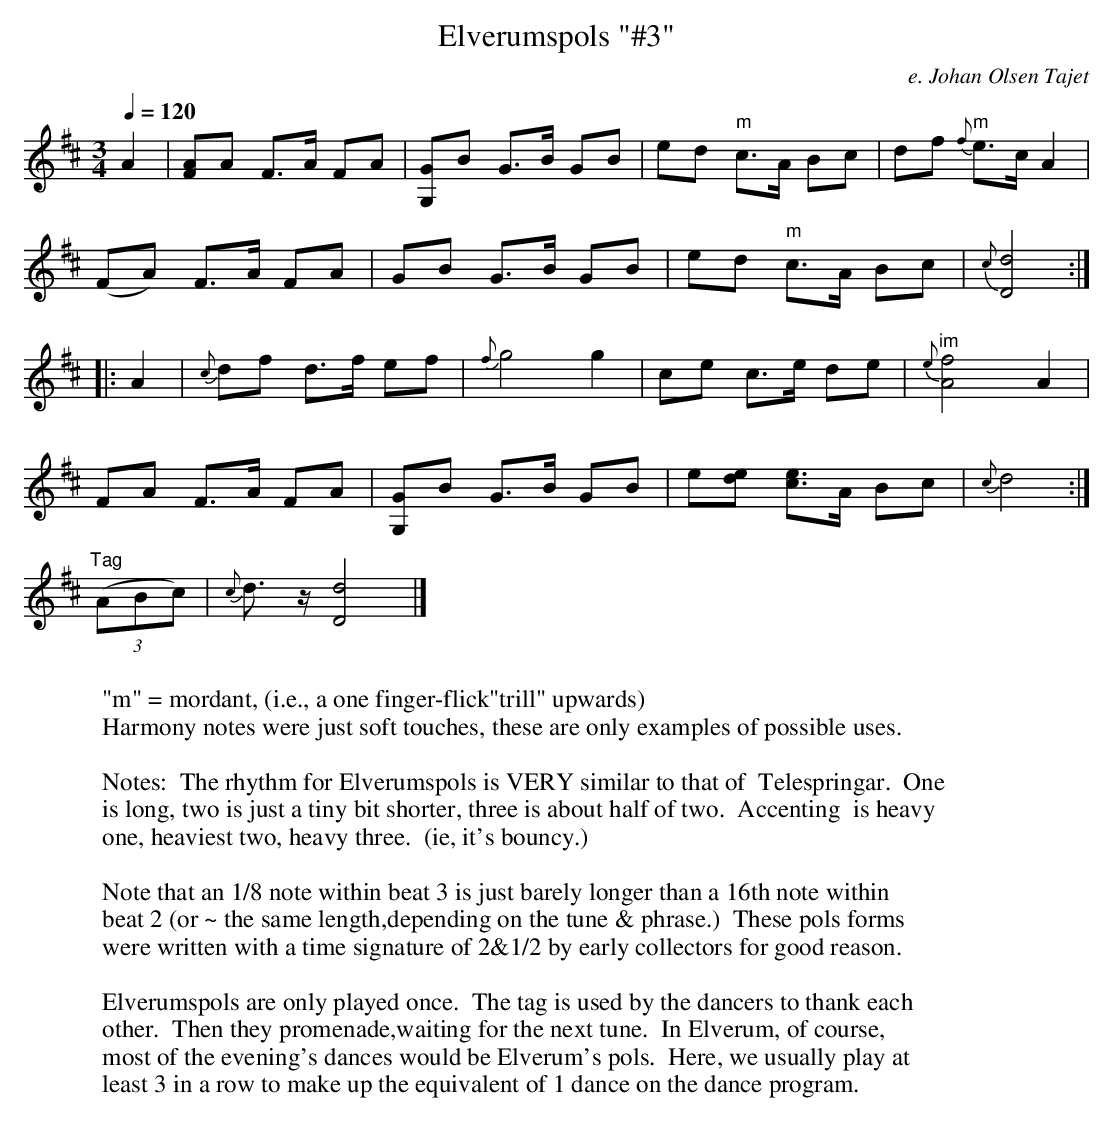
X:1
T:Elverumspols "#3"     % name
C:e. Johan Olsen Tajet     % composer
Q:1/4=120     %Tempo
M:3/4     %Meter
L:1/8     % ref note value
K:D
A2 |[AF]A F>A FA |[GG,]B G>B GB |ed "m"c>A Bc |df {f}"m"e>c A2 |
(FA) F3/2A/ FA |GB G3/2B/ GB |ed "m"c>A Bc |{c}[d4D4] :|
|:A2 |{c}df d>f ef |{f}g4 g2 |ce c>e de |{e}"im"[f4A4][] A2 |
FA F>A FA |[GG,]B G>B GB |e[de] [ec]>A Bc |{c}d4  :|
"Tag"(3(ABc) |{c}d3/2 z/ [d4D4] |]
W:
W: "m" = mordant, (i.e., a one finger-flick"trill" upwards)
W: Harmony notes were just soft touches, these are only examples of possible uses.
W:
W:Notes:  The rhythm for Elverumspols is VERY similar to that of  Telespringar.  One
W: is long, two is just a tiny bit shorter, three is about half of two.  Accenting  is heavy
W: one, heaviest two, heavy three.  (ie, it's bouncy.)
W:
W: Note that an 1/8 note within beat 3 is just barely longer than a 16th note within
W: beat 2 (or ~ the same length,depending on the tune & phrase.)  These pols forms
W: were written with a time signature of 2&1/2 by early collectors for good reason.
W:
W: Elverumspols are only played once.  The tag is used by the dancers to thank each
W: other.  Then they promenade,waiting for the next tune.  In Elverum, of course,
W: most of the evening's dances would be Elverum's pols.  Here, we usually play at
W: least 3 in a row to make up the equivalent of 1 dance on the dance program.
